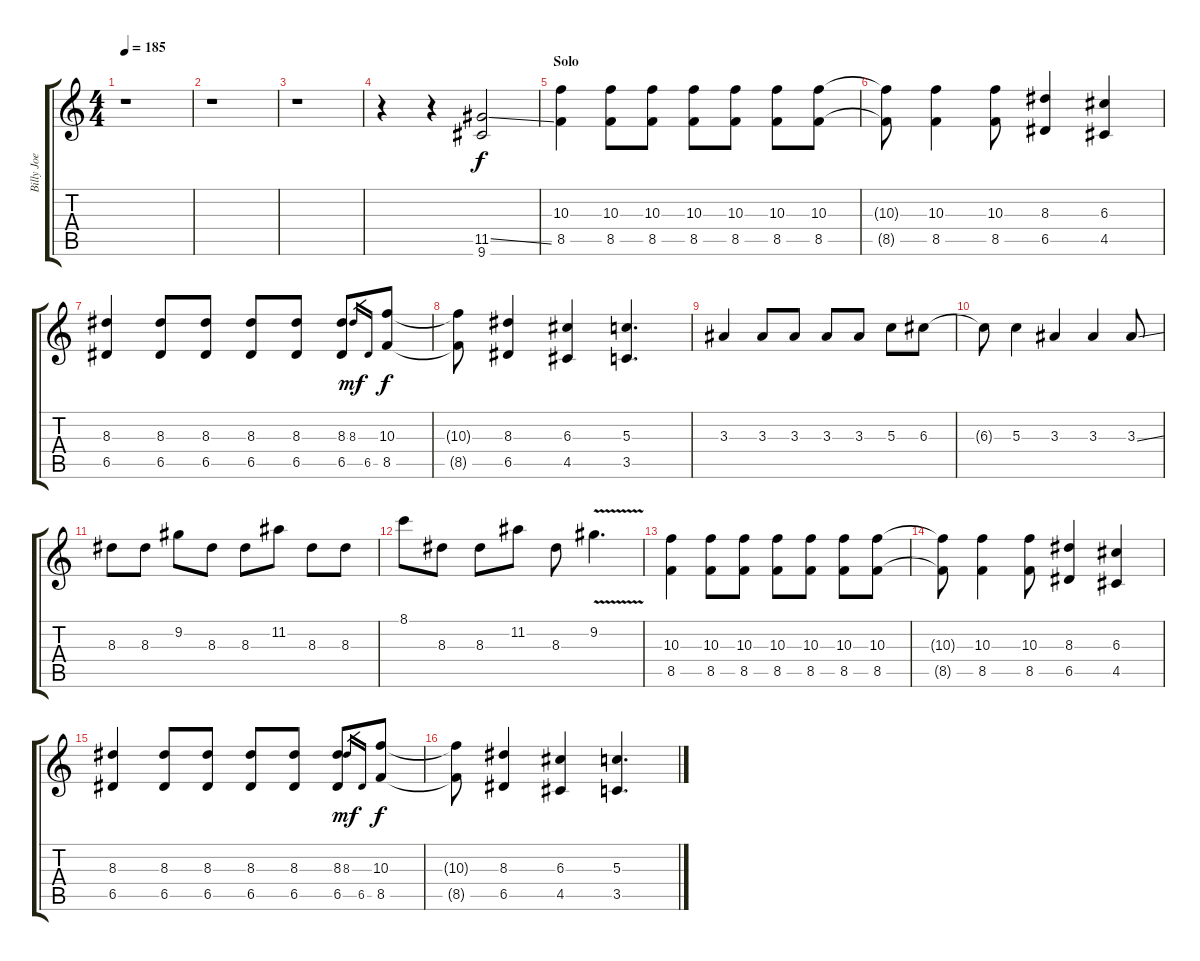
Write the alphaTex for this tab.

\track ("Billy Joe 2nd Guitar" "Billy Joe ") {instrument distortionguitar}
\staff {score tabs}
\tuning (E4 B3 G3 D3 A2 E2) {hide}
\ts (4 4)
\tempo 185
\clef g2
\ks c
r.1{dy f} |
r.1 |
r.1 |
r.4 r.4 (11.5{ss} 9.6).2 |
\section ("" "Solo")
(10.3 8.5).4 (10.3 8.5).8 (10.3 8.5).8 (10.3 8.5).8 (10.3 8.5).8 (10.3 8.5).8 (10.3 8.5).8 |
(10.3{t} 8.5{t}).8 (10.3 8.5).4 (10.3 8.5).8 (8.3 6.5).4 (6.3 4.5).4 |
(8.3 6.5).4 (8.3 6.5).8 (8.3 6.5).8 (8.3 6.5).8 (8.3 6.5).8 (8.3 6.5).8 8.3.16{gr dy mf} 6.5.16{gr} (10.3 8.5).8{dy f} |
(10.3{t} 8.5{t}).8 (8.3 6.5).4 (6.3 4.5).4 (5.3 3.5).4{d} |
3.3.4 3.3.8 3.3.8 3.3.8 3.3.8 5.3.8 6.3.8 |
6.3{t}.8 5.3.4 3.3.4 3.3.4 3.3{ss}.8 |
8.3.8 8.3.8 9.2.8 8.3.8 8.3.8 11.2.8 8.3.8 8.3.8 |
8.1.8 8.3.8 8.3.8 11.2.8 8.3.8 9.2{v}.4{d} |
(10.3 8.5).4 (10.3 8.5).8 (10.3 8.5).8 (10.3 8.5).8 (10.3 8.5).8 (10.3 8.5).8 (10.3 8.5).8 |
(10.3{t} 8.5{t}).8 (10.3 8.5).4 (10.3 8.5).8 (8.3 6.5).4 (6.3 4.5).4 |
(8.3 6.5).4 (8.3 6.5).8 (8.3 6.5).8 (8.3 6.5).8 (8.3 6.5).8 (8.3 6.5).8 8.3.16{gr dy mf} 6.5.16{gr} (10.3 8.5).8{dy f} |
(10.3{t} 8.5{t}).8 (8.3 6.5).4 (6.3 4.5).4 (5.3 3.5).4{d}
